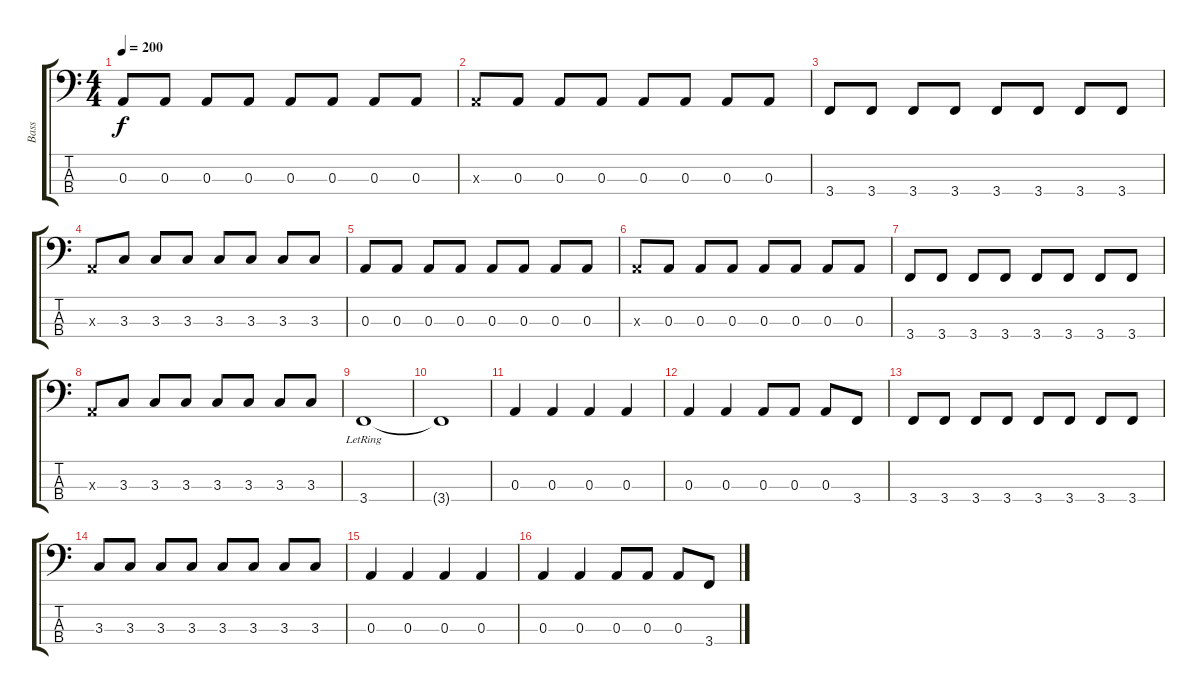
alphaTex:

\track ("Bass" "Bass") {instrument electricbassfinger}
\staff {score tabs}
\tuning (G2 D2 A1 D1) {hide}
\ts (4 4)
\tempo 200
\clef f4
\ks c
0.3.8{dy f} 0.3.8 0.3.8 0.3.8 0.3.8 0.3.8 0.3.8 0.3.8 |
0.3{x}.8 0.3.8 0.3.8 0.3.8 0.3.8 0.3.8 0.3.8 0.3.8 |
3.4.8 3.4.8 3.4.8 3.4.8 3.4.8 3.4.8 3.4.8 3.4.8 |
0.3{x}.8 3.3.8 3.3.8 3.3.8 3.3.8 3.3.8 3.3.8 3.3.8 |
0.3.8 0.3.8 0.3.8 0.3.8 0.3.8 0.3.8 0.3.8 0.3.8 |
0.3{x}.8 0.3.8 0.3.8 0.3.8 0.3.8 0.3.8 0.3.8 0.3.8 |
3.4.8 3.4.8 3.4.8 3.4.8 3.4.8 3.4.8 3.4.8 3.4.8 |
0.3{x}.8 3.3.8 3.3.8 3.3.8 3.3.8 3.3.8 3.3.8 3.3.8 |
3.4{lr}.1 |
3.4{t}.1 |
0.3.4 0.3.4 0.3.4 0.3.4 |
0.3.4 0.3.4 0.3.8 0.3.8 0.3.8 3.4.8 |
3.4.8 3.4.8 3.4.8 3.4.8 3.4.8 3.4.8 3.4.8 3.4.8 |
3.3.8 3.3.8 3.3.8 3.3.8 3.3.8 3.3.8 3.3.8 3.3.8 |
0.3.4 0.3.4 0.3.4 0.3.4 |
0.3.4 0.3.4 0.3.8 0.3.8 0.3.8 3.4.8
